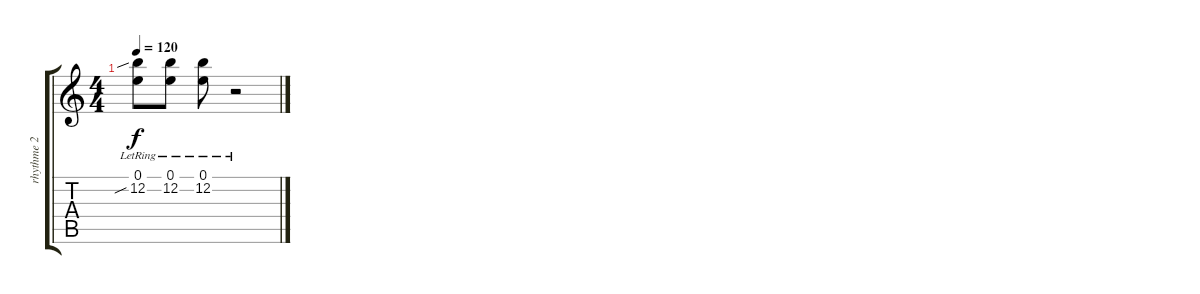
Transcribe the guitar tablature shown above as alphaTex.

\track ("rhythme 2" "rhythme 2") {instrument distortionguitar}
\staff {score tabs}
\tuning (E4 B3 G3 D3 A2 E2) {hide}
\ts (4 4)
\tempo 120
\clef g2
\ks c
(0.1{lr} 12.2{sib lr}).8{dy f} (0.1{lr} 12.2{lr}).8 (0.1{lr} 12.2{lr}).8 r.2
